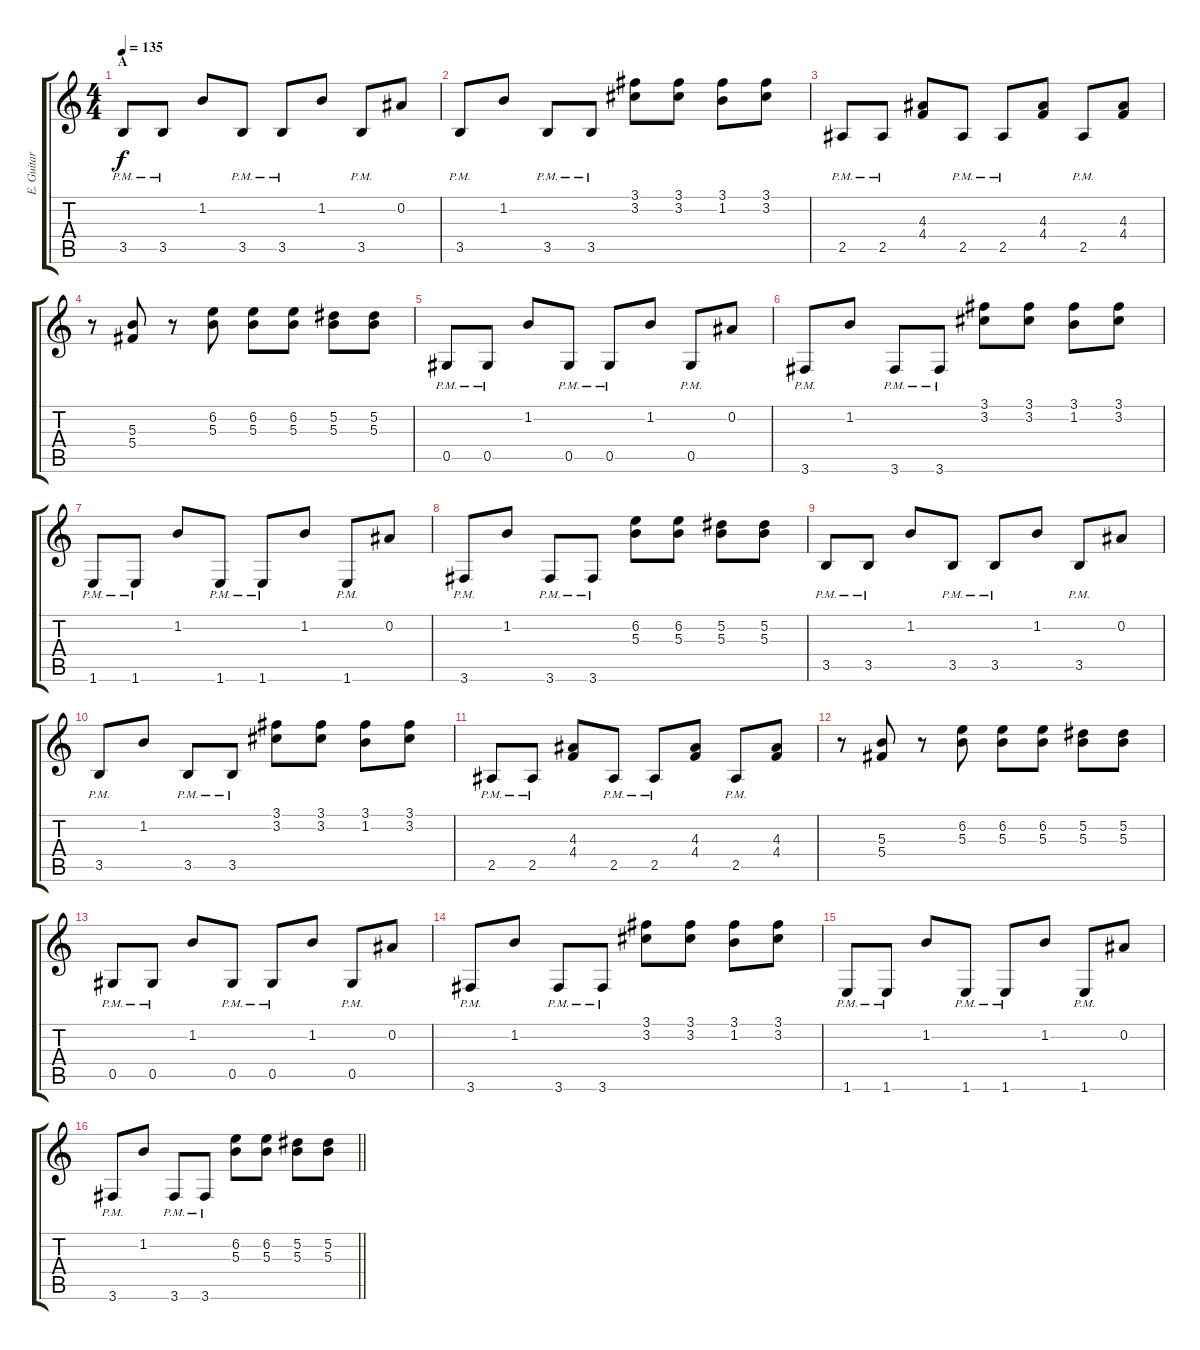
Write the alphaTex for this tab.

\track ("E. Guitar II" "E. Guitar ") {instrument overdrivenguitar}
\staff {score tabs}
\tuning (Eb4 Bb3 Gb3 Db3 Ab2 Eb2) {hide}
\ts (4 4)
\section ("" "A")
\tempo 135
\clef g2
\ks c
3.5{pm}.8{dy f} 3.5{pm}.8 1.2.8 3.5{pm}.8 3.5{pm}.8 1.2.8 3.5{pm}.8 0.2.8 |
3.5{pm}.8 1.2.8 3.5{pm}.8 3.5{pm}.8 (3.1 3.2).8 (3.1 3.2).8 (3.1 1.2).8 (3.1 3.2).8 |
2.5{pm}.8 2.5{pm}.8 (4.3 4.4).8 2.5{pm}.8 2.5{pm}.8 (4.3 4.4).8 2.5{pm}.8 (4.3 4.4).8 |
r.8 (5.3 5.4).8 r.8 (6.2 5.3).8 (6.2 5.3).8 (6.2 5.3).8 (5.2 5.3).8 (5.2 5.3).8 |
0.5{pm}.8 0.5{pm}.8 1.2.8 0.5{pm}.8 0.5{pm}.8 1.2.8 0.5{pm}.8 0.2.8 |
3.6{pm}.8 1.2.8 3.6{pm}.8 3.6{pm}.8 (3.1 3.2).8 (3.1 3.2).8 (3.1 1.2).8 (3.1 3.2).8 |
1.6{pm}.8 1.6{pm}.8 1.2.8 1.6{pm}.8 1.6{pm}.8 1.2.8 1.6{pm}.8 0.2.8 |
3.6{pm}.8 1.2.8 3.6{pm}.8 3.6{pm}.8 (6.2 5.3).8 (6.2 5.3).8 (5.2 5.3).8 (5.2 5.3).8 |
3.5{pm}.8 3.5{pm}.8 1.2.8 3.5{pm}.8 3.5{pm}.8 1.2.8 3.5{pm}.8 0.2.8 |
3.5{pm}.8 1.2.8 3.5{pm}.8 3.5{pm}.8 (3.1 3.2).8 (3.1 3.2).8 (3.1 1.2).8 (3.1 3.2).8 |
2.5{pm}.8 2.5{pm}.8 (4.3 4.4).8 2.5{pm}.8 2.5{pm}.8 (4.3 4.4).8 2.5{pm}.8 (4.3 4.4).8 |
r.8 (5.3 5.4).8 r.8 (6.2 5.3).8 (6.2 5.3).8 (6.2 5.3).8 (5.2 5.3).8 (5.2 5.3).8 |
0.5{pm}.8 0.5{pm}.8 1.2.8 0.5{pm}.8 0.5{pm}.8 1.2.8 0.5{pm}.8 0.2.8 |
3.6{pm}.8 1.2.8 3.6{pm}.8 3.6{pm}.8 (3.1 3.2).8 (3.1 3.2).8 (3.1 1.2).8 (3.1 3.2).8 |
1.6{pm}.8 1.6{pm}.8 1.2.8 1.6{pm}.8 1.6{pm}.8 1.2.8 1.6{pm}.8 0.2.8 |
\barLineRight lightlight
3.6{pm}.8 1.2.8 3.6{pm}.8 3.6{pm}.8 (6.2 5.3).8 (6.2 5.3).8 (5.2 5.3).8 (5.2 5.3).8
